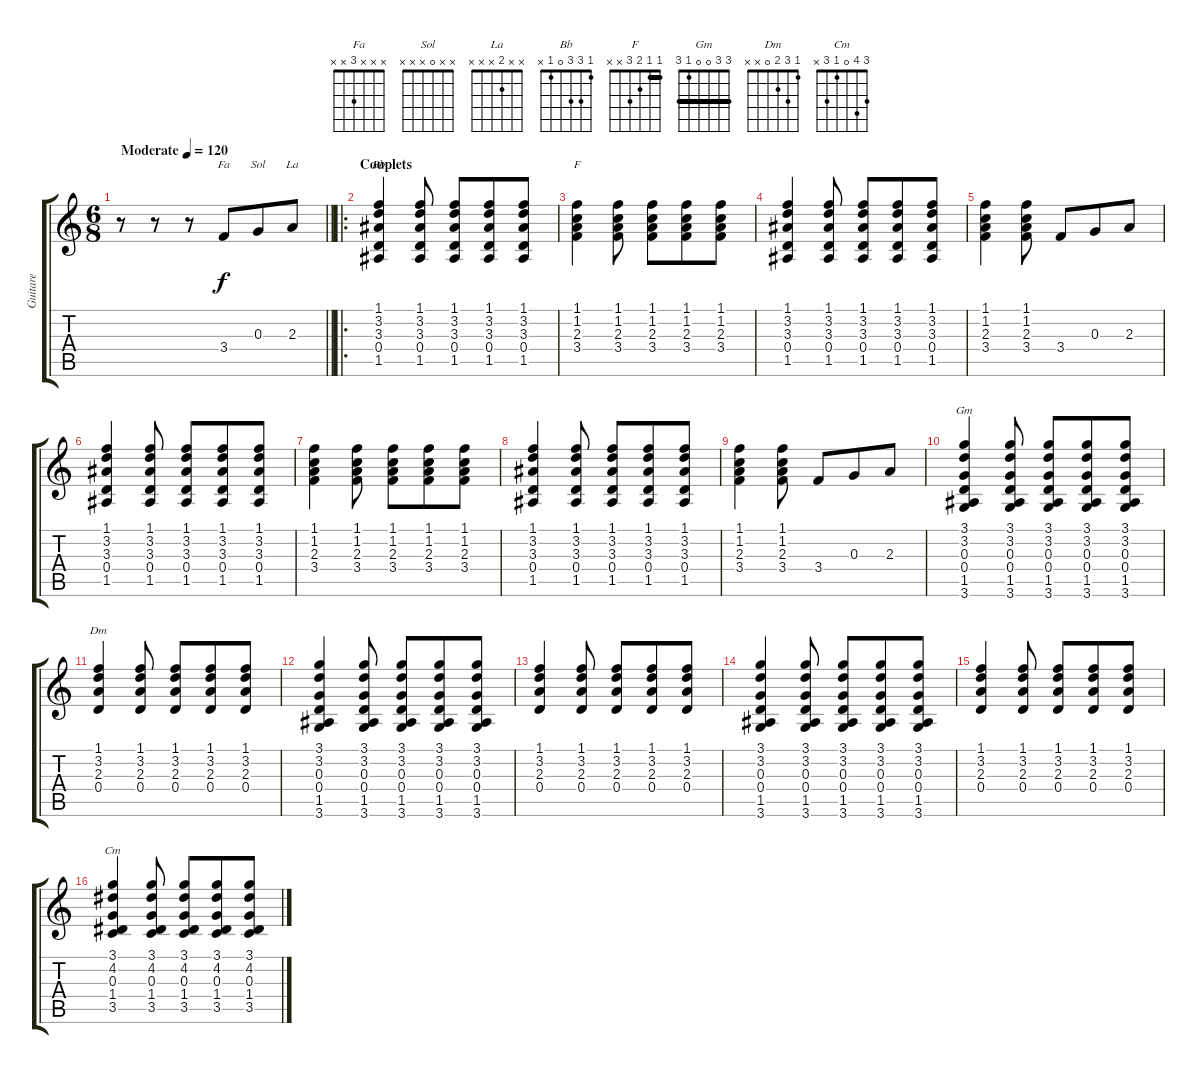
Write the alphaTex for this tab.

\track ("Guitare" "Guitare") {instrument acousticguitarsteel}
\staff {score tabs}
\tuning (E4 B3 G3 D3 A2 E2) {hide}
\chord ("Fa" x x x 3 x x)
\chord ("Sol" x x 0 x x x)
\chord ("La" x x 2 x x x)
\chord ("Bb" 1 3 3 0 1 x)
\chord ("F" 1 1 2 3 x x) {barre 1}
\chord ("Gm" 3 3 0 0 1 3) {barre 3}
\chord ("Dm" 1 3 2 0 x x)
\chord ("Cm" 3 4 0 1 3 x)
\ts (6 8)
\tempo (120 "Moderate")
\clef g2
\barLineRight lightlight
\ks c
r.8{dy f instrument acousticguitarsteel} r.8 r.8 3.4.8{ch "Fa"} 0.3.8{ch "Sol"} 2.3.8{ch "La"} |
\ro
\section ("" "Couplets")
(1.1 3.2 3.3 0.4 1.5).4{ch "Bb"} (1.1 3.2 3.3 0.4 1.5).8 (1.1 3.2 3.3 0.4 1.5).8 (1.1 3.2 3.3 0.4 1.5).8 (1.1 3.2 3.3 0.4 1.5).8 |
(1.1 1.2 2.3 3.4).4{ch "F"} (1.1 1.2 2.3 3.4).8 (1.1 1.2 2.3 3.4).8 (1.1 1.2 2.3 3.4).8 (1.1 1.2 2.3 3.4).8 |
(1.1 3.2 3.3 0.4 1.5).4 (1.1 3.2 3.3 0.4 1.5).8 (1.1 3.2 3.3 0.4 1.5).8 (1.1 3.2 3.3 0.4 1.5).8 (1.1 3.2 3.3 0.4 1.5).8 |
(1.1 1.2 2.3 3.4).4 (1.1 1.2 2.3 3.4).8 3.4.8 0.3.8 2.3.8 |
(1.1 3.2 3.3 0.4 1.5).4 (1.1 3.2 3.3 0.4 1.5).8 (1.1 3.2 3.3 0.4 1.5).8 (1.1 3.2 3.3 0.4 1.5).8 (1.1 3.2 3.3 0.4 1.5).8 |
(1.1 1.2 2.3 3.4).4 (1.1 1.2 2.3 3.4).8 (1.1 1.2 2.3 3.4).8 (1.1 1.2 2.3 3.4).8 (1.1 1.2 2.3 3.4).8 |
(1.1 3.2 3.3 0.4 1.5).4 (1.1 3.2 3.3 0.4 1.5).8 (1.1 3.2 3.3 0.4 1.5).8 (1.1 3.2 3.3 0.4 1.5).8 (1.1 3.2 3.3 0.4 1.5).8 |
(1.1 1.2 2.3 3.4).4 (1.1 1.2 2.3 3.4).8 3.4.8 0.3.8 2.3.8 |
(3.1 3.2 0.3 0.4 1.5 3.6).4{ch "Gm"} (3.1 3.2 0.3 0.4 1.5 3.6).8 (3.1 3.2 0.3 0.4 1.5 3.6).8 (3.1 3.2 0.3 0.4 1.5 3.6).8 (3.1 3.2 0.3 0.4 1.5 3.6).8 |
(1.1 3.2 2.3 0.4).4{ch "Dm"} (1.1 3.2 2.3 0.4).8 (1.1 3.2 2.3 0.4).8 (1.1 3.2 2.3 0.4).8 (1.1 3.2 2.3 0.4).8 |
(3.1 3.2 0.3 0.4 1.5 3.6).4 (3.1 3.2 0.3 0.4 1.5 3.6).8 (3.1 3.2 0.3 0.4 1.5 3.6).8 (3.1 3.2 0.3 0.4 1.5 3.6).8 (3.1 3.2 0.3 0.4 1.5 3.6).8 |
(1.1 3.2 2.3 0.4).4 (1.1 3.2 2.3 0.4).8 (1.1 3.2 2.3 0.4).8 (1.1 3.2 2.3 0.4).8 (1.1 3.2 2.3 0.4).8 |
(3.1 3.2 0.3 0.4 1.5 3.6).4 (3.1 3.2 0.3 0.4 1.5 3.6).8 (3.1 3.2 0.3 0.4 1.5 3.6).8 (3.1 3.2 0.3 0.4 1.5 3.6).8 (3.1 3.2 0.3 0.4 1.5 3.6).8 |
(1.1 3.2 2.3 0.4).4 (1.1 3.2 2.3 0.4).8 (1.1 3.2 2.3 0.4).8 (1.1 3.2 2.3 0.4).8 (1.1 3.2 2.3 0.4).8 |
(3.1 4.2 0.3 1.4 3.5).4{ch "Cm"} (3.1 4.2 0.3 1.4 3.5).8 (3.1 4.2 0.3 1.4 3.5).8 (3.1 4.2 0.3 1.4 3.5).8 (3.1 4.2 0.3 1.4 3.5).8
